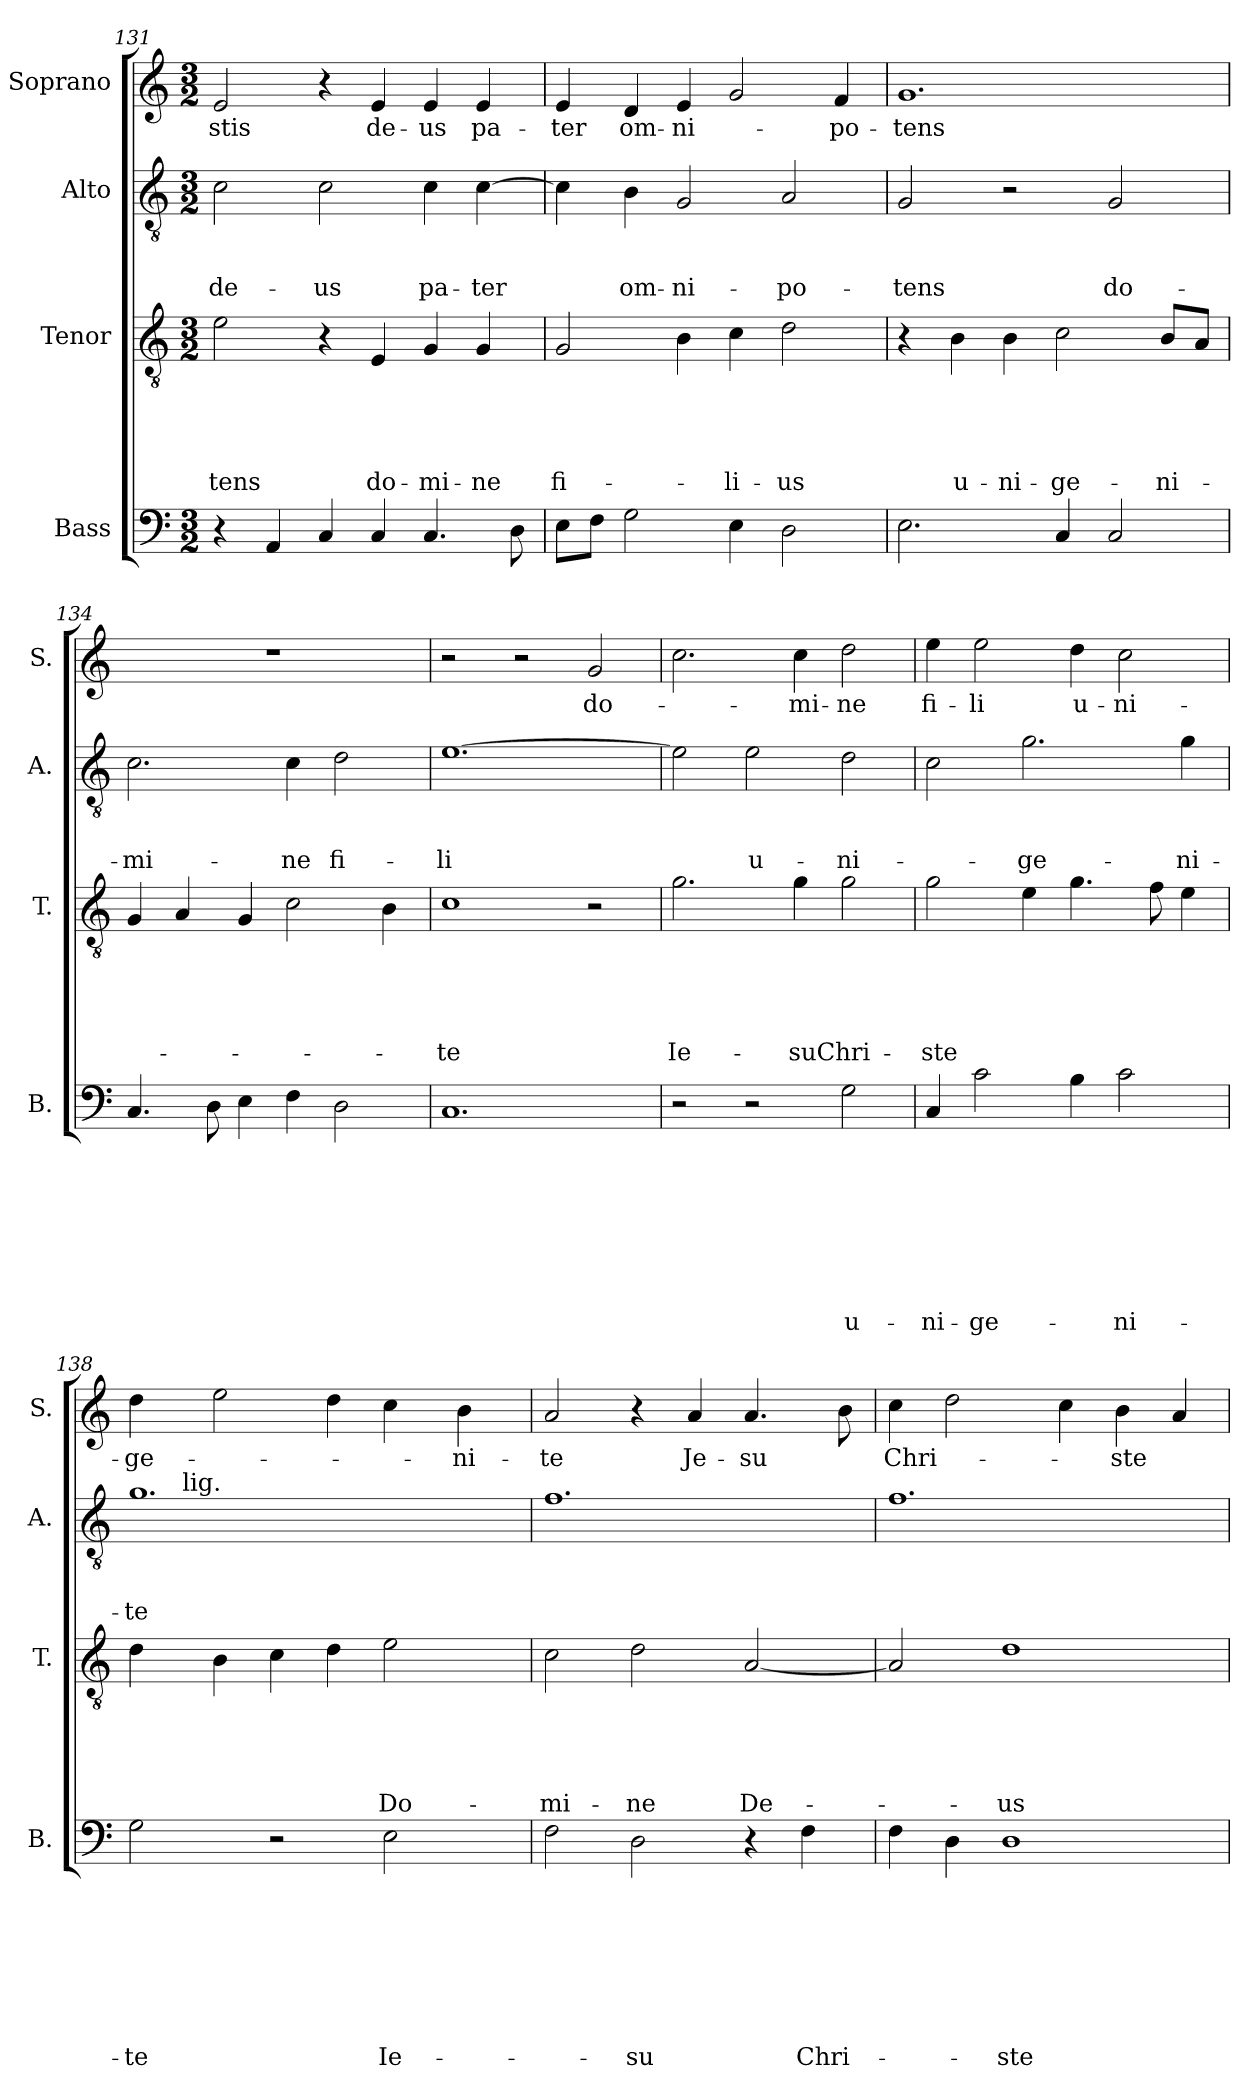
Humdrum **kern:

**kern	**text	**text	**text	**text	**text	**text	**text	**text	**kern	**text	**text	**text	**text	**text	**kern	**text	**text	**text	**kern	**text
*part4	*part4	*part4	*part4	*part4	*part4	*part4	*part4	*part4	*part3	*part3	*part3	*part3	*part3	*part3	*part2	*part2	*part2	*part2	*part1	*part1
*staff4	*staff4	*staff4	*staff4	*staff4	*staff4	*staff4	*staff4	*staff4	*staff3	*staff3	*staff3	*staff3	*staff3	*staff3	*staff2	*staff2	*staff2	*staff2	*staff1	*staff1
*I"Bass	*	*	*	*	*	*	*	*	*I"Tenor	*	*	*	*	*	*I"Alto	*	*	*	*I"Soprano	*
*I'B.	*	*	*	*	*	*	*	*	*I'T.	*	*	*	*	*	*I'A.	*	*	*	*I'S.	*
!!LO:LB:g=z
*clefF4	*	*	*	*	*	*	*	*	*clefGv2	*	*	*	*	*	*clefGv2	*	*	*	*clefG2	*
*k[]	*	*	*	*	*	*	*	*	*k[]	*	*	*	*	*	*k[]	*	*	*	*k[]	*
*C:	*	*	*	*	*	*	*	*	*C:	*	*	*	*	*	*C:	*	*	*	*C:	*
*M3/2	*	*	*	*	*	*	*	*	*M3/2	*	*	*	*	*	*M3/2	*	*	*	*M3/2	*
=131	=131	=131	=131	=131	=131	=131	=131	=131	=131	=131	=131	=131	=131	=131	=131	=131	=131	=131	=131	=131
!	!	!	!	!	!	!	!	!	!	!	!	!	!	!LO:LY:b	!	!	!	!LO:LY:b	!	!LO:LY:b
4r	.	.	.	.	.	.	.	.	2e\	.	.	.	.	-tens	2c\	.	.	de-	2e/	-stis
4AA/	.	.	.	.	.	.	.	.	.	.	.	.	.	.	.	.	.	.	.	.
!	!	!	!	!	!	!	!	!	!	!	!	!	!	!	!	!	!	!LO:LY:b	!	!
4C/	.	.	.	.	.	.	.	.	4r	.	.	.	.	.	2c\	.	.	-us	4r	.
!	!	!	!	!	!	!	!	!	!	!	!	!	!	!LO:LY:b	!	!	!	!	!	!LO:LY:b
4C/	.	.	.	.	.	.	.	.	4E/	.	.	.	.	do-	.	.	.	.	4e/	de-
!	!	!	!	!	!	!	!	!	!	!	!	!	!	!LO:LY:b	!	!	!	!LO:LY:b	!	!LO:LY:b
4.C/	.	.	.	.	.	.	.	.	4G/	.	.	.	.	-mi-	4c\	.	.	pa-	4e/	-us
!	!	!	!	!	!	!	!	!	!	!	!	!	!	!LO:LY:b	!	!	!	!LO:LY:b	!	!LO:LY:b
.	.	.	.	.	.	.	.	.	4G/	.	.	.	.	-ne	[>4c\	.	.	-ter	4e/	pa-
8D\	.	.	.	.	.	.	.	.	.	.	.	.	.	.	.	.	.	.	.	.
=132	=132	=132	=132	=132	=132	=132	=132	=132	=132	=132	=132	=132	=132	=132	=132	=132	=132	=132	=132	=132
!	!	!	!	!	!	!	!	!	!	!	!	!	!	!LO:LY:b	!	!	!	!	!	!LO:LY:b
8E\L	.	.	.	.	.	.	.	.	2G/	.	.	.	.	fi-	4c\]	.	.	.	4e/	-ter
8F\J	.	.	.	.	.	.	.	.	.	.	.	.	.	.	.	.	.	.	.	.
!	!	!	!	!	!	!	!	!	!	!	!	!	!	!	!	!	!	!LO:LY:b	!	!LO:LY:b
2G\	.	.	.	.	.	.	.	.	.	.	.	.	.	.	4B\	.	.	om-	4d/	om-
!	!	!	!	!	!	!	!	!	!	!	!	!	!	!	!	!	!	!LO:LY:b	!	!LO:LY:b
.	.	.	.	.	.	.	.	.	4B\	.	.	.	.	.	2G/	.	.	-ni-	4e/	-ni-
!	!	!	!	!	!	!	!	!	!	!	!	!	!	!LO:LY:b	!	!	!	!	!	!
4E\	.	.	.	.	.	.	.	.	4c\	.	.	.	.	-li-	.	.	.	.	2g/	.
!	!	!	!	!	!	!	!	!	!	!	!	!	!	!LO:LY:b	!	!	!	!LO:LY:b	!	!
2D\	.	.	.	.	.	.	.	.	2d\	.	.	.	.	-us	2A/	.	.	-po-	.	.
!	!	!	!	!	!	!	!	!	!	!	!	!	!	!	!	!	!	!	!	!LO:LY:b
.	.	.	.	.	.	.	.	.	.	.	.	.	.	.	.	.	.	.	4f/	-po-
=133	=133	=133	=133	=133	=133	=133	=133	=133	=133	=133	=133	=133	=133	=133	=133	=133	=133	=133	=133	=133
!	!	!	!	!	!	!	!	!	!	!	!	!	!	!	!	!	!	!LO:LY:b	!	!LO:LY:b
2.E\	.	.	.	.	.	.	.	.	4r	.	.	.	.	.	2G/	.	.	-tens	1.g	-tens
!	!	!	!	!	!	!	!	!	!	!	!	!	!	!LO:LY:b	!	!	!	!	!	!
.	.	.	.	.	.	.	.	.	4B\	.	.	.	.	u-	.	.	.	.	.	.
!	!	!	!	!	!	!	!	!	!	!	!	!	!	!LO:LY:b	!	!	!	!	!	!
.	.	.	.	.	.	.	.	.	4B\	.	.	.	.	-ni-	2r	.	.	.	.	.
!	!	!	!	!	!	!	!	!	!	!	!	!	!	!LO:LY:b	!	!	!	!	!	!
4C/	.	.	.	.	.	.	.	.	2c\	.	.	.	.	-ge-	.	.	.	.	.	.
!	!	!	!	!	!	!	!	!	!	!	!	!	!	!	!	!	!	!LO:LY:b	!	!
2C/	.	.	.	.	.	.	.	.	.	.	.	.	.	.	2G/	.	.	do-	.	.
!	!	!	!	!	!	!	!	!	!	!	!	!	!	!LO:LY:b	!	!	!	!	!	!
.	.	.	.	.	.	.	.	.	8B/L	.	.	.	.	-ni-	.	.	.	.	.	.
.	.	.	.	.	.	.	.	.	8A/J	.	.	.	.	.	.	.	.	.	.	.
=134	=134	=134	=134	=134	=134	=134	=134	=134	=134	=134	=134	=134	=134	=134	=134	=134	=134	=134	=134	=134
!	!	!	!	!	!	!	!	!	!	!	!	!	!	!	!	!	!	!LO:LY:b	!LO:N:vis=1	!
4.C/	.	.	.	.	.	.	.	.	4G/	.	.	.	.	.	2.c\	.	.	-mi-	1.r	.
.	.	.	.	.	.	.	.	.	4A/	.	.	.	.	.	.	.	.	.	.	.
8D\	.	.	.	.	.	.	.	.	.	.	.	.	.	.	.	.	.	.	.	.
4E\	.	.	.	.	.	.	.	.	4G/	.	.	.	.	.	.	.	.	.	.	.
!	!	!	!	!	!	!	!	!	!	!	!	!	!	!	!	!	!	!LO:LY:b	!	!
4F\	.	.	.	.	.	.	.	.	2c\	.	.	.	.	.	4c\	.	.	-ne	.	.
!	!	!	!	!	!	!	!	!	!	!	!	!	!	!	!	!	!	!LO:LY:b	!	!
2D\	.	.	.	.	.	.	.	.	.	.	.	.	.	.	2d\	.	.	fi-	.	.
.	.	.	.	.	.	.	.	.	4B\	.	.	.	.	.	.	.	.	.	.	.
!!LO:PB:g=z
=135	=135	=135	=135	=135	=135	=135	=135	=135	=135	=135	=135	=135	=135	=135	=135	=135	=135	=135	=135	=135
!	!	!	!	!	!	!	!	!	!	!	!	!	!	!LO:LY:b	!	!	!	!LO:LY:b	!	!
1.C	.	.	.	.	.	.	.	.	1c	.	.	.	.	-te	[>1.e	.	.	-li	2r	.
.	.	.	.	.	.	.	.	.	.	.	.	.	.	.	.	.	.	.	2r	.
!	!	!	!	!	!	!	!	!	!	!	!	!	!	!	!	!	!	!	!	!LO:LY:b
.	.	.	.	.	.	.	.	.	2r	.	.	.	.	.	.	.	.	.	2g/	do-
=136	=136	=136	=136	=136	=136	=136	=136	=136	=136	=136	=136	=136	=136	=136	=136	=136	=136	=136	=136	=136
!	!	!	!	!	!	!	!	!	!	!	!	!	!	!LO:LY:b	!	!	!	!	!	!
2r	.	.	.	.	.	.	.	.	2.g\	.	.	.	.	Ie-	2e\]	.	.	.	2.cc\	.
!	!	!	!	!	!	!	!	!	!	!	!	!	!	!	!	!	!	!LO:LY:b	!	!
2r	.	.	.	.	.	.	.	.	.	.	.	.	.	.	2e\	.	.	u-	.	.
!	!	!	!	!	!	!	!	!	!	!	!	!	!	!LO:LY:b	!	!	!	!	!	!LO:LY:b
.	.	.	.	.	.	.	.	.	4g\	.	.	.	.	-suChri-	.	.	.	.	4cc\	-mi-
!	!	!	!	!	!	!	!	!LO:LY:b	!	!	!	!	!	!	!	!	!	!LO:LY:b	!	!LO:LY:b
2G\	.	.	.	.	.	.	.	u-	2g\	.	.	.	.	.	2d\	.	.	-ni-	2dd\	-ne
=137	=137	=137	=137	=137	=137	=137	=137	=137	=137	=137	=137	=137	=137	=137	=137	=137	=137	=137	=137	=137
!	!	!	!	!	!	!	!	!LO:LY:b	!	!	!	!	!	!LO:LY:b	!	!	!	!	!	!LO:LY:b
4C/	.	.	.	.	.	.	.	-ni-	2g\	.	.	.	.	-ste	2c\	.	.	.	4ee\	fi-
!	!	!	!	!	!	!	!	!LO:LY:b	!	!	!	!	!	!	!	!	!	!	!	!LO:LY:b
2c\	.	.	.	.	.	.	.	-ge-	.	.	.	.	.	.	.	.	.	.	2ee\	-li
!	!	!	!	!	!	!	!	!	!	!	!	!	!	!	!	!	!	!LO:LY:b	!	!
.	.	.	.	.	.	.	.	.	4e\	.	.	.	.	.	2.g\	.	.	-ge-	.	.
!	!	!	!	!	!	!	!	!	!	!	!	!	!	!	!	!	!	!	!	!LO:LY:b
4B\	.	.	.	.	.	.	.	.	4.g\	.	.	.	.	.	.	.	.	.	4dd\	u-
!	!	!	!	!	!	!	!	!LO:LY:b	!	!	!	!	!	!	!	!	!	!	!	!LO:LY:b
2c\	.	.	.	.	.	.	.	-ni-	.	.	.	.	.	.	.	.	.	.	2cc\	-ni-
.	.	.	.	.	.	.	.	.	8f\	.	.	.	.	.	.	.	.	.	.	.
!	!	!	!	!	!	!	!	!	!	!	!	!	!	!	!	!	!	!LO:LY:b	!	!
.	.	.	.	.	.	.	.	.	4e\	.	.	.	.	.	4g\	.	.	-ni-	.	.
=138	=138	=138	=138	=138	=138	=138	=138	=138	=138	=138	=138	=138	=138	=138	=138	=138	=138	=138	=138	=138
!	!	!	!	!	!	!	!	!LO:LY:b	!	!	!	!	!	!	!	!	!	!LO:LY:b	!	!LO:LY:b
*	*	*	*	*	*	*	*	*	*	*	*	*	*	*	*^	*	*	*	*	*
2G\	.	.	.	.	.	.	.	-te	4d\	.	.	.	.	.	1.g	8ryy	.	.	-te	4dd\	-ge-
.	.	.	.	.	.	.	.	.	.	.	.	.	.	.	.	32ryy	.	.	.	.	.
!	!	!	!	!	!	!	!	!	!	!	!	!	!	!	!	!LO:TX:a:t=lig.	!	!	!	!	!
.	.	.	.	.	.	.	.	.	.	.	.	.	.	.	.	1ryy	.	.	.	.	.
.	.	.	.	.	.	.	.	.	4B\	.	.	.	.	.	.	.	.	.	.	2ee\	.
2r	.	.	.	.	.	.	.	.	4c\	.	.	.	.	.	.	.	.	.	.	.	.
.	.	.	.	.	.	.	.	.	4d\	.	.	.	.	.	.	.	.	.	.	4dd\	.
!	!	!	!	!	!	!	!	!LO:LY:b	!	!	!	!	!	!LO:LY:b	!	!	!	!	!	!	!
2E\	.	.	.	.	.	.	.	Ie-	2e\	.	.	.	.	Do-	.	.	.	.	.	4cc\	.
.	.	.	.	.	.	.	.	.	.	.	.	.	.	.	.	4ryy	.	.	.	.	.
!	!	!	!	!	!	!	!	!	!	!	!	!	!	!	!	!	!	!	!	!	!LO:LY:b
.	.	.	.	.	.	.	.	.	.	.	.	.	.	.	.	.	.	.	.	4b\	-ni-
.	.	.	.	.	.	.	.	.	.	.	.	.	.	.	.	16.ryy	.	.	.	.	.
=139	=139	=139	=139	=139	=139	=139	=139	=139	=139	=139	=139	=139	=139	=139	=139	=139	=139	=139	=139	=139	=139
!	!	!	!	!	!	!	!	!	!	!	!	!	!	!LO:LY:b	!	!	!	!	!	!	!LO:LY:b
*	*	*	*	*	*	*	*	*	*	*	*	*	*	*	*v	*v	*	*	*	*	*
2F\	.	.	.	.	.	.	.	.	2c\	.	.	.	.	-mi-	1.f	.	.	.	2a/	-te
!	!	!	!	!	!	!	!	!LO:LY:b	!	!	!	!	!	!LO:LY:b	!	!	!	!	!	!
2D\	.	.	.	.	.	.	.	-su	2d\	.	.	.	.	-ne	.	.	.	.	4r	.
!	!	!	!	!	!	!	!	!	!	!	!	!	!	!	!	!	!	!	!	!LO:LY:b
.	.	.	.	.	.	.	.	.	.	.	.	.	.	.	.	.	.	.	4a/	Je-
!	!	!	!	!	!	!	!	!	!	!	!	!	!	!LO:LY:b	!	!	!	!	!	!LO:LY:b
4r	.	.	.	.	.	.	.	.	[<2A/	.	.	.	.	De-	.	.	.	.	4.a/	-su
!	!	!	!	!	!	!	!	!LO:LY:b	!	!	!	!	!	!	!	!	!	!	!	!
4F\	.	.	.	.	.	.	.	Chri-	.	.	.	.	.	.	.	.	.	.	.	.
.	.	.	.	.	.	.	.	.	.	.	.	.	.	.	.	.	.	.	8b\	.
!!LO:LB:g=z
=140	=140	=140	=140	=140	=140	=140	=140	=140	=140	=140	=140	=140	=140	=140	=140	=140	=140	=140	=140	=140
!	!	!	!	!	!	!	!	!	!	!	!	!	!	!	!	!	!	!	!	!LO:LY:b
4F\	.	.	.	.	.	.	.	.	2A/]	.	.	.	.	.	1.f	.	.	.	4cc\	Chri-
4D\	.	.	.	.	.	.	.	.	.	.	.	.	.	.	.	.	.	.	2dd\	.
!	!	!	!	!	!	!	!	!LO:LY:b	!	!	!	!	!	!LO:LY:b	!	!	!	!	!	!
1D	.	.	.	.	.	.	.	-ste	1d	.	.	.	.	-us	.	.	.	.	.	.
.	.	.	.	.	.	.	.	.	.	.	.	.	.	.	.	.	.	.	4cc\	.
!	!	!	!	!	!	!	!	!	!	!	!	!	!	!	!	!	!	!	!	!LO:LY:b
.	.	.	.	.	.	.	.	.	.	.	.	.	.	.	.	.	.	.	4b\	-ste
.	.	.	.	.	.	.	.	.	.	.	.	.	.	.	.	.	.	.	4a/	.
=	=	=	=	=	=	=	=	=	=	=	=	=	=	=	=	=	=	=	=	=
*-	*-	*-	*-	*-	*-	*-	*-	*-	*-	*-	*-	*-	*-	*-	*-	*-	*-	*-	*-	*-
